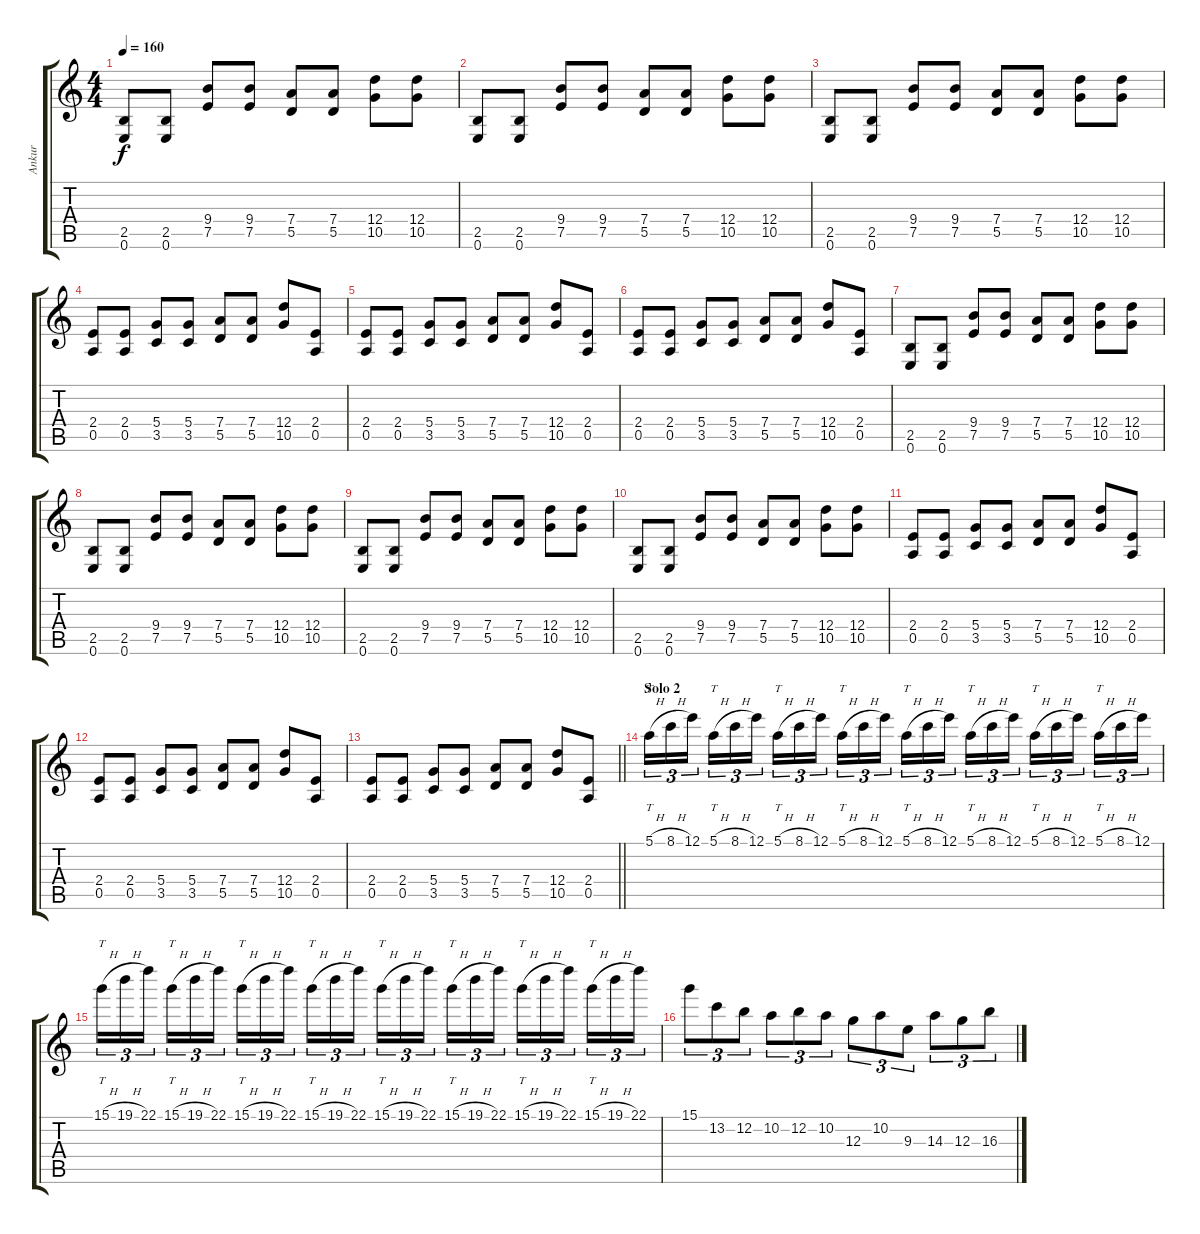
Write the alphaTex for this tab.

\track ("Ankur" "Ankur") {instrument distortionguitar}
\staff {score tabs}
\tuning (E4 B3 G3 D3 A2 E2) {hide}
\ts (4 4)
\tempo 160
\clef g2
\ks c
(2.5 0.6).8{dy f} (2.5 0.6).8 (9.4 7.5).8 (9.4 7.5).8 (7.4 5.5).8 (7.4 5.5).8 (12.4 10.5).8 (12.4 10.5).8 |
(2.5 0.6).8 (2.5 0.6).8 (9.4 7.5).8 (9.4 7.5).8 (7.4 5.5).8 (7.4 5.5).8 (12.4 10.5).8 (12.4 10.5).8 |
(2.5 0.6).8 (2.5 0.6).8 (9.4 7.5).8 (9.4 7.5).8 (7.4 5.5).8 (7.4 5.5).8 (12.4 10.5).8 (12.4 10.5).8 |
(2.4 0.5).8 (2.4 0.5).8 (5.4 3.5).8 (5.4 3.5).8 (7.4 5.5).8 (7.4 5.5).8 (12.4 10.5).8 (2.4 0.5).8 |
(2.4 0.5).8 (2.4 0.5).8 (5.4 3.5).8 (5.4 3.5).8 (7.4 5.5).8 (7.4 5.5).8 (12.4 10.5).8 (2.4 0.5).8 |
(2.4 0.5).8 (2.4 0.5).8 (5.4 3.5).8 (5.4 3.5).8 (7.4 5.5).8 (7.4 5.5).8 (12.4 10.5).8 (2.4 0.5).8 |
(2.5 0.6).8 (2.5 0.6).8 (9.4 7.5).8 (9.4 7.5).8 (7.4 5.5).8 (7.4 5.5).8 (12.4 10.5).8 (12.4 10.5).8 |
(2.5 0.6).8 (2.5 0.6).8 (9.4 7.5).8 (9.4 7.5).8 (7.4 5.5).8 (7.4 5.5).8 (12.4 10.5).8 (12.4 10.5).8 |
(2.5 0.6).8 (2.5 0.6).8 (9.4 7.5).8 (9.4 7.5).8 (7.4 5.5).8 (7.4 5.5).8 (12.4 10.5).8 (12.4 10.5).8 |
(2.5 0.6).8 (2.5 0.6).8 (9.4 7.5).8 (9.4 7.5).8 (7.4 5.5).8 (7.4 5.5).8 (12.4 10.5).8 (12.4 10.5).8 |
(2.4 0.5).8 (2.4 0.5).8 (5.4 3.5).8 (5.4 3.5).8 (7.4 5.5).8 (7.4 5.5).8 (12.4 10.5).8 (2.4 0.5).8 |
(2.4 0.5).8 (2.4 0.5).8 (5.4 3.5).8 (5.4 3.5).8 (7.4 5.5).8 (7.4 5.5).8 (12.4 10.5).8 (2.4 0.5).8 |
\barLineRight lightlight
(2.4 0.5).8 (2.4 0.5).8 (5.4 3.5).8 (5.4 3.5).8 (7.4 5.5).8 (7.4 5.5).8 (12.4 10.5).8 (2.4 0.5).8 |
\section ("" "Solo 2")
5.1{h}.16{tt tu (3 2)} 8.1{h}.16{tu (3 2)} 12.1.16{tu (3 2) beam splitsecondary} 5.1{h}.16{tt tu (3 2)} 8.1{h}.16{tu (3 2)} 12.1.16{tu (3 2)} 5.1{h}.16{tt tu (3 2)} 8.1{h}.16{tu (3 2)} 12.1.16{tu (3 2) beam splitsecondary} 5.1{h}.16{tt tu (3 2)} 8.1{h}.16{tu (3 2)} 12.1.16{tu (3 2)} 5.1{h}.16{tt tu (3 2)} 8.1{h}.16{tu (3 2)} 12.1.16{tu (3 2) beam splitsecondary} 5.1{h}.16{tt tu (3 2)} 8.1{h}.16{tu (3 2)} 12.1.16{tu (3 2)} 5.1{h}.16{tt tu (3 2)} 8.1{h}.16{tu (3 2)} 12.1.16{tu (3 2) beam splitsecondary} 5.1{h}.16{tt tu (3 2)} 8.1{h}.16{tu (3 2)} 12.1.16{tu (3 2)} |
15.1{h}.16{tt tu (3 2)} 19.1{h}.16{tu (3 2)} 22.1.16{tu (3 2) beam splitsecondary} 15.1{h}.16{tt tu (3 2)} 19.1{h}.16{tu (3 2)} 22.1.16{tu (3 2)} 15.1{h}.16{tt tu (3 2)} 19.1{h}.16{tu (3 2)} 22.1.16{tu (3 2) beam splitsecondary} 15.1{h}.16{tt tu (3 2)} 19.1{h}.16{tu (3 2)} 22.1.16{tu (3 2)} 15.1{h}.16{tt tu (3 2)} 19.1{h}.16{tu (3 2)} 22.1.16{tu (3 2) beam splitsecondary} 15.1{h}.16{tt tu (3 2)} 19.1{h}.16{tu (3 2)} 22.1.16{tu (3 2)} 15.1{h}.16{tt tu (3 2)} 19.1{h}.16{tu (3 2)} 22.1.16{tu (3 2) beam splitsecondary} 15.1{h}.16{tt tu (3 2)} 19.1{h}.16{tu (3 2)} 22.1.16{tu (3 2)} |
15.1.8{tu (3 2)} 13.2.8{tu (3 2)} 12.2.8{tu (3 2)} 10.2.8{tu (3 2)} 12.2.8{tu (3 2)} 10.2.8{tu (3 2)} 12.3.8{tu (3 2)} 10.2.8{tu (3 2)} 9.3.8{tu (3 2)} 14.3.8{tu (3 2)} 12.3.8{tu (3 2)} 16.3.8{tu (3 2)}
